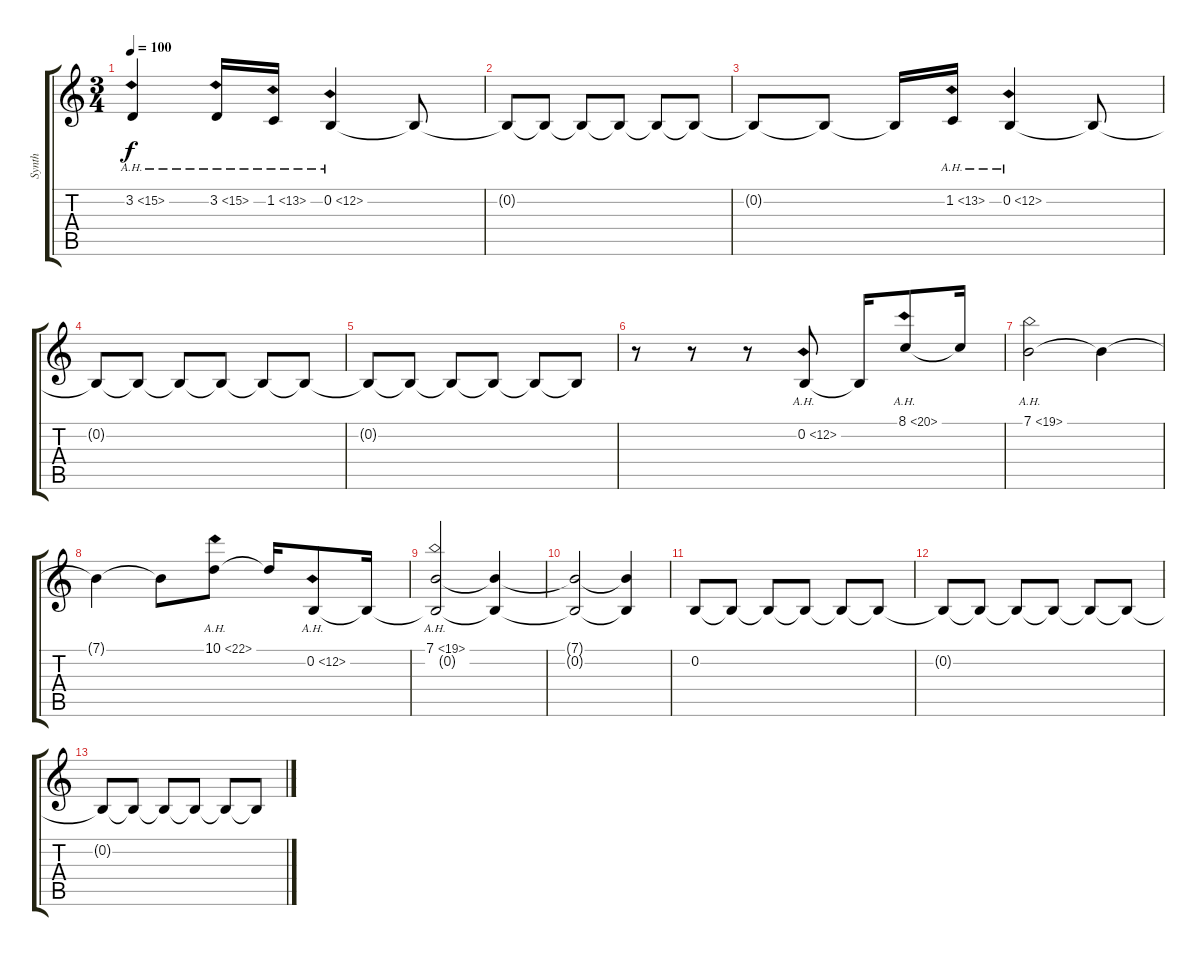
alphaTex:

\track ("Synth" "Synth") {instrument stringensemble1}
\staff {score tabs}
\tuning (E4 B3 G3 D3 A2 E2) {hide}
\ts (3 4)
\tempo 100
\clef g2
\ks c
3.2{ah 12}.4{dy f} 3.2{ah 12}.16 1.2{ah 12}.16 0.2{ah 12}.4 0.2{t}.8 |
0.2{t}.8{volume 12} 0.2{t}.8{volume 11} 0.2{t}.8{volume 10} 0.2{t}.8{volume 9} 0.2{t}.8{volume 8} 0.2{t}.8{volume 7} |
0.2{t}.8{volume 6} 0.2{t}.8{volume 5} 0.2{t}.16 1.2{ah 12}.16{volume 13} 0.2{ah 12}.4 0.2{t}.8 |
0.2{t}.8 0.2{t}.8 0.2{t}.8 0.2{t}.8 0.2{t}.8 0.2{t}.8 |
0.2{t}.8{volume 12} 0.2{t}.8{volume 11} 0.2{t}.8{volume 10} 0.2{t}.8{volume 9} 0.2{t}.8{volume 8} 0.2{t}.8{volume 7} |
r.8 r.8 r.8 0.2{ah 12}.8{volume 13} 0.2{t}.16 8.1{ah 12}.8 8.1{t}.16 |
7.1{ah 12}.2 7.1{t}.4 |
7.1{t}.4 7.1{t}.8 10.1{ah 12}.8 10.1{t}.16 0.2{ah 12}.8 0.2{t}.16 |
(7.1{ah 12} 0.2{t}).2 (7.1{t} 0.2{t}).4 |
(7.1{t} 0.2{t}).2 (7.1{t} 0.2{t}).4 |
0.2.8 0.2{t}.8{volume 12} 0.2{t}.8{volume 11} 0.2{t}.8{volume 10} 0.2{t}.8{volume 9} 0.2{t}.8{volume 9} |
0.2{t}.8{volume 8} 0.2{t}.8{volume 8} 0.2{t}.8{volume 7} 0.2{t}.8{volume 7} 0.2{t}.8{volume 6} 0.2{t}.8{volume 5} |
0.2{t}.8{volume 4} 0.2{t}.8{volume 3} 0.2{t}.8{volume 2} 0.2{t}.8{volume 1} 0.2{t}.8{volume 0} 0.2{t}.8
